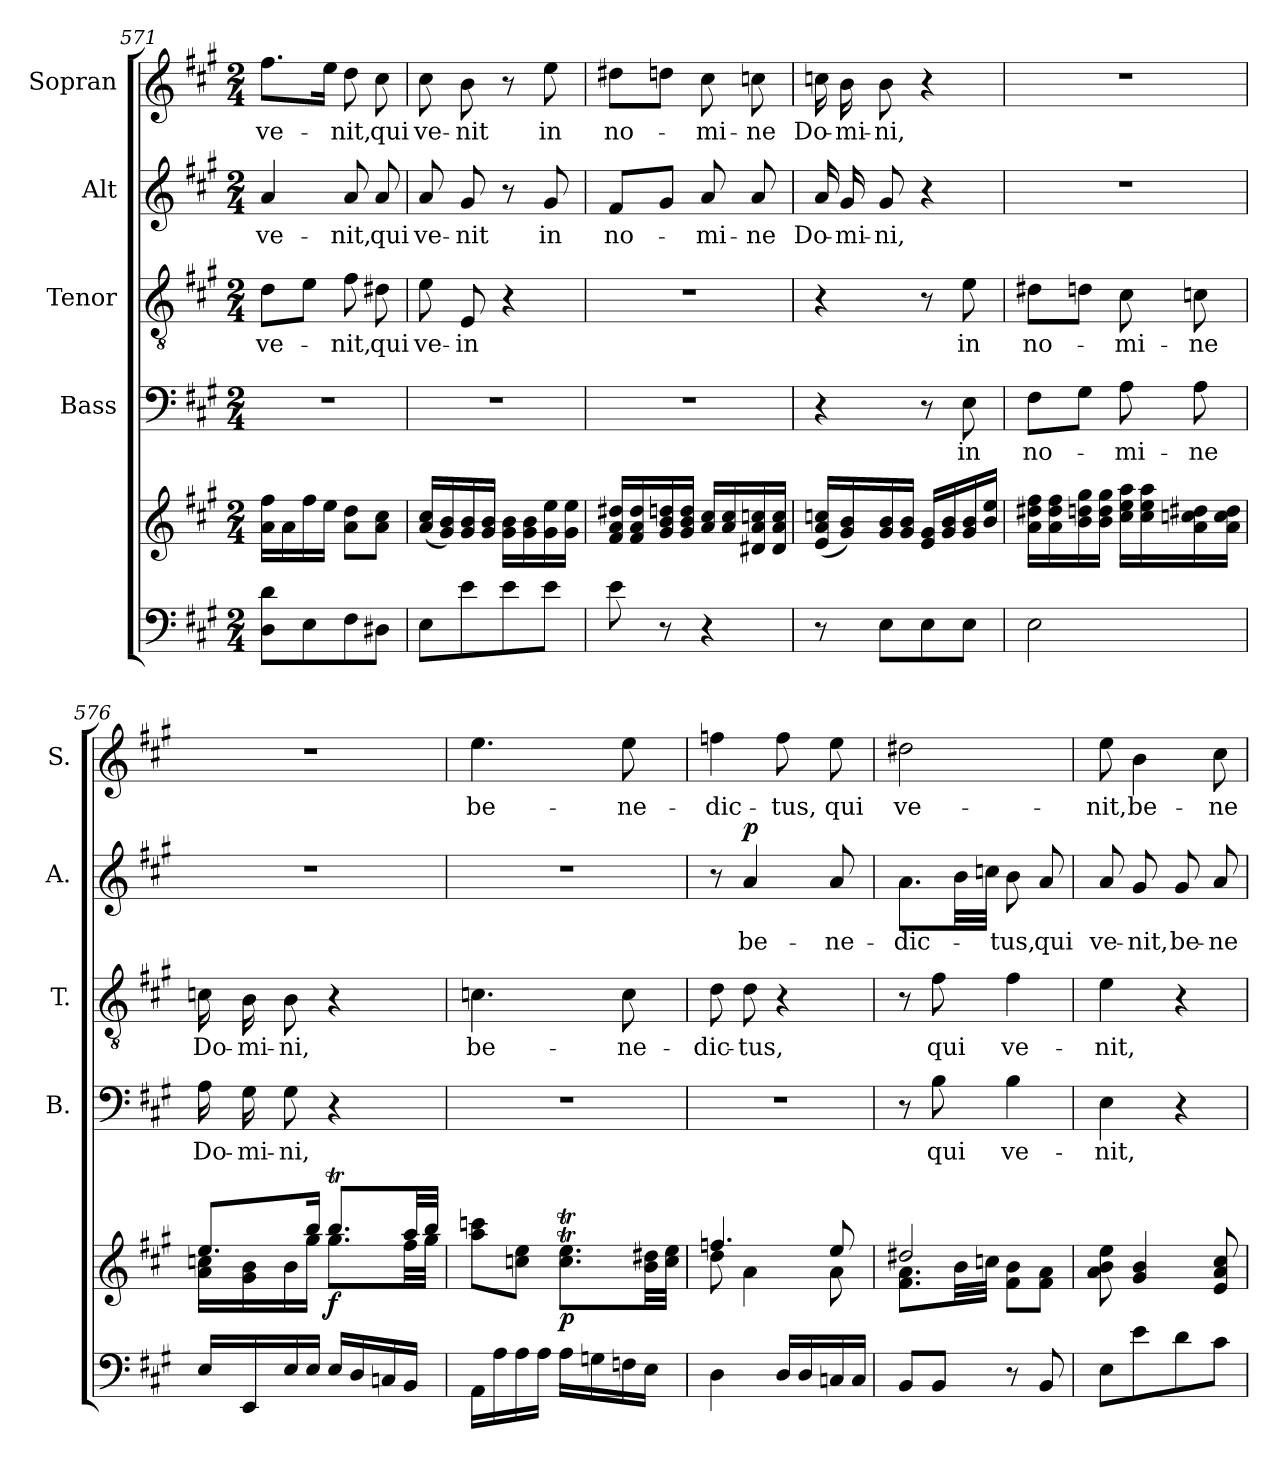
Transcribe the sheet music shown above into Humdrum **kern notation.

**kern	**kern	**dynam	**kern	**text	**kern	**text	**kern	**text	**dynam	**kern	**text
*part5	*part5	*part5	*part4	*part4	*part3	*part3	*part2	*part2	*part2	*part1	*part1
*staff6	*staff5	*staff5/6	*staff4	*staff4	*staff3	*staff3	*staff2	*staff2	*staff2	*staff1	*staff1
*	*	*	*I"Bass	*	*I"Tenor	*	*I"Alt	*	*	*I"Sopran	*
*	*	*	*I'B.	*	*I'T.	*	*I'A.	*	*	*I'S.	*
!!LO:PB:g=z
*clefF4	*clefG2	*	*clefF4	*	*clefGv2	*	*clefG2	*	*	*clefG2	*
*k[f#c#g#]	*k[f#c#g#]	*	*k[f#c#g#]	*	*k[f#c#g#]	*	*k[f#c#g#]	*	*	*k[f#c#g#]	*
*A:	*A:	*	*A:	*	*A:	*	*A:	*	*	*A:	*
*M2/4	*M2/4	*	*M2/4	*	*M2/4	*	*M2/4	*	*	*M2/4	*
=571	=571	=571	=571	=571	=571	=571	=571	=571	=571	=571	=571
!	!	!	!	!	!	!LO:LY:b	!	!LO:LY:b	!	!	!LO:LY:b
8D\ 8d\L	16a\ 16ff#\LL	.	2r	.	8d\L	ve-	4a/	ve-	.	8.ff#\L	ve-
.	16a\	.	.	.	.	.	.	.	.	.	.
8E\	16ff#\	.	.	.	8e\J	.	.	.	.	.	.
.	16ee\JJ	.	.	.	.	.	.	.	.	16ee\Jk	.
!	!	!	!	!	!	!LO:LY:b	!	!LO:LY:b	!	!	!LO:LY:b
8F#\	8a\ 8dd\L	.	.	.	8f#\	-nit,	8a/	-nit,	.	8dd\	-nit,
!	!	!	!	!	!	!LO:LY:b	!	!LO:LY:b	!	!	!LO:LY:b
8D#X\J	8a\ 8cc#\J	.	.	.	8d#X\	qui	8a/	qui	.	8cc#\	qui
=572	=572	=572	=572	=572	=572	=572	=572	=572	=572	=572	=572
!	!	!	!	!	!	!LO:LY:b	!	!LO:LY:b	!	!	!LO:LY:b
8E\L	(<16a/ 16cc#/LL	.	2r	.	8e\	ve-	8a/	ve-	.	8cc#\	ve-
.	16g#/ 16b/)	.	.	.	.	.	.	.	.	.	.
!	!	!	!	!	!	!LO:LY:b	!	!LO:LY:b	!	!	!LO:LY:b
8e\	16g#/ 16b/	.	.	.	8E/	-in	8g#/	-nit	.	8b\	-nit
.	16g#/ 16b/JJ	.	.	.	.	.	.	.	.	.	.
8e\	16g#\ 16b\LL	.	.	.	4r	.	8r	.	.	8r	.
.	16g#\ 16b\	.	.	.	.	.	.	.	.	.	.
!	!	!	!	!	!	!	!	!LO:LY:b	!	!	!LO:LY:b
8e\J	16g#\ 16ee\	.	.	.	.	.	8g#/	in	.	8ee\	in
.	16g#\ 16ee\JJ	.	.	.	.	.	.	.	.	.	.
=573	=573	=573	=573	=573	=573	=573	=573	=573	=573	=573	=573
!	!	!	!	!	!	!	!	!LO:LY:b	!	!	!LO:LY:b
8e\	16f#/ 16a/ 16dd#X/LL	.	2r	.	2r	.	8f#/L	no-	.	8dd#X\L	no-
.	16f#/ 16a/ 16dd#/	.	.	.	.	.	.	.	.	.	.
8r	16g#/ 16b/ 16ddn/	.	.	.	.	.	8g#/J	.	.	8ddn\J	.
.	16g#/ 16b/ 16dd/JJ	.	.	.	.	.	.	.	.	.	.
!	!	!	!	!	!	!	!	!LO:LY:b	!	!	!LO:LY:b
4r	16a/ 16cc#/LL	.	.	.	.	.	8a/	-mi-	.	8cc#\	-mi-
.	16a/ 16cc#/	.	.	.	.	.	.	.	.	.	.
!	!	!	!	!	!	!	!	!LO:LY:b	!	!	!LO:LY:b
.	16d#X/ 16a/ 16ccn/	.	.	.	.	.	8a/	-ne	.	8ccn\	-ne
.	16d#/ 16a/ 16cc/JJ	.	.	.	.	.	.	.	.	.	.
=574	=574	=574	=574	=574	=574	=574	=574	=574	=574	=574	=574
!	!	!	!	!	!	!	!	!LO:LY:b	!	!	!LO:LY:b
8r	(<16e/ 16a/ 16ccn/LL	.	4r	.	4r	.	16a/	Do-	.	16ccn\	Do-
!	!	!	!	!	!	!	!	!LO:LY:b	!	!	!LO:LY:b
.	16g#/ 16b/)	.	.	.	.	.	16g#/	-mi-	.	16b\	-mi-
!	!	!	!	!	!	!	!	!LO:LY:b	!	!	!LO:LY:b
8E\L	16g#/ 16b/	.	.	.	.	.	8g#/	-ni,	.	8b\	-ni,
.	16g#/ 16b/JJ	.	.	.	.	.	.	.	.	.	.
8E\	16e/ 16g#/LL	.	8r	.	8r	.	4r	.	.	4r	.
.	16g#/ 16b/	.	.	.	.	.	.	.	.	.	.
!	!	!	!	!LO:LY:b	!	!LO:LY:b	!	!	!	!	!
8E\J	16g#/ 16b/	.	8E\	in	8e\	in	.	.	.	.	.
.	16b/ 16ee/JJ	.	.	.	.	.	.	.	.	.	.
=575	=575	=575	=575	=575	=575	=575	=575	=575	=575	=575	=575
!	!	!	!	!LO:LY:b	!	!LO:LY:b	!	!	!	!	!
2E\	16a\ 16dd#X\ 16ff#\LL	.	8F#\L	no-	8d#X\L	no-	2r	.	.	2r	.
.	16a\ 16dd#\ 16ff#\	.	.	.	.	.	.	.	.	.	.
.	16b\ 16ddn\ 16gg#\	.	8G#\J	.	8dn\J	.	.	.	.	.	.
.	16b\ 16dd\ 16gg#\JJ	.	.	.	.	.	.	.	.	.	.
!	!	!	!	!LO:LY:b	!	!LO:LY:b	!	!	!	!	!
.	16cc#\ 16ee\ 16aa\LL	.	8A\	-mi-	8c#\	-mi-	.	.	.	.	.
.	16cc#\ 16ee\ 16aa\	.	.	.	.	.	.	.	.	.	.
!	!	!	!	!LO:LY:b	!	!LO:LY:b	!	!	!	!	!
.	16a\ 16ccn\ 16dd#X\	.	8A\	-ne	8cn\	-ne	.	.	.	.	.
.	16a\ 16cc\ 16dd#\JJ	.	.	.	.	.	.	.	.	.	.
!!LO:LB:g=z
=576	=576	=576	=576	=576	=576	=576	=576	=576	=576	=576	=576
*	*^	*	*	*	*	*	*	*	*	*	*
!	!	!	!	!	!LO:LY:b	!	!LO:LY:b	!	!	!	!	!
16E/LL	8.ee/L	16a\ 16ccn\LL	.	16A\	Do-	16cn\	Do-	2r	.	.	2r	.
!	!	!	!	!	!LO:LY:b	!	!LO:LY:b	!	!	!	!	!
16EE/	.	16g#\ 16b\	.	16G#\	-mi-	16B\	-mi-	.	.	.	.	.
!	!	!	!	!	!LO:LY:b	!	!LO:LY:b	!	!	!	!	!
16E/	.	16b\	.	8G#\	-ni,	8B\	-ni,	.	.	.	.	.
16E/JJ	16bb/Jk	16gg#\JJ	.	.	.	.	.	.	.	.	.	.
!	!	!	!LO:DY:b	!	!	!	!	!	!	!	!	!
16E/LL	8.bbT/L	8.gg#\L	f	4r	.	4r	.	.	.	.	.	.
16D/	.	.	.	.	.	.	.	.	.	.	.	.
16Cn/	.	.	.	.	.	.	.	.	.	.	.	.
16BB/JJ	32aa/LL	32ff#\LL	.	.	.	.	.	.	.	.	.	.
.	32bb/JJJ	32gg#\JJJ	.	.	.	.	.	.	.	.	.	.
=577	=577	=577	=577	=577	=577	=577	=577	=577	=577	=577	=577	=577
!	!	!	!	!	!	!	!LO:LY:b	!	!	!	!	!LO:LY:b
*	*v	*v	*	*	*	*	*	*	*	*	*	*
16AA\LL	8aa\ 8cccn\L	.	2r	.	4.cn\	be-	2r	.	.	4.ee\	be-
16A\	.	.	.	.	.	.	.	.	.	.	.
16A\	8ccn\ 8ee\J	.	.	.	.	.	.	.	.	.	.
16A\JJ	.	.	.	.	.	.	.	.	.	.	.
!	!	!LO:DY:b	!	!	!	!	!	!	!	!	!
16A\LL	8.cc\T 8.ee\TL	p	.	.	.	.	.	.	.	.	.
16Gn\	.	.	.	.	.	.	.	.	.	.	.
!	!	!	!	!	!	!LO:LY:b	!	!	!	!	!LO:LY:b
16Fn\	.	.	.	.	8c\	-ne-	.	.	.	8ee\	-ne-
16E\JJ	32b\ 32dd#X\LL	.	.	.	.	.	.	.	.	.	.
.	32cc\ 32ee\JJJ	.	.	.	.	.	.	.	.	.	.
=578	=578	=578	=578	=578	=578	=578	=578	=578	=578	=578	=578
*	*^	*	*	*	*	*	*	*	*	*	*
!	!	!	!	!	!	!	!LO:LY:b	!	!	!	!	!LO:LY:b
4D\	4.ffn/	8dd\	.	2r	.	8d\	-dic-	8r	.	.	4ffn\	-dic-
!	!	!	!	!	!	!	!LO:LY:b	!	!LO:LY:b	!LO:DY:a	!	!
.	.	4a\	.	.	.	8d\	-tus,	4a/	be-	p	.	.
!	!	!	!	!	!	!	!	!	!	!	!	!LO:LY:b
16D/LL	.	.	.	.	.	4r	.	.	.	.	8ff\	-tus,
16D/	.	.	.	.	.	.	.	.	.	.	.	.
!	!	!	!	!	!	!	!	!	!LO:LY:b	!	!	!LO:LY:b
16Cn/	8ee/	8a\	.	.	.	.	.	8a/	-ne-	.	8ee\	qui
16C/JJ	.	.	.	.	.	.	.	.	.	.	.	.
=579	=579	=579	=579	=579	=579	=579	=579	=579	=579	=579	=579	=579
!	!	!	!	!	!	!	!	!	!LO:LY:b	!	!	!LO:LY:b
8BB/L	2dd#X/	8.f#\ 8.a\L	.	8r	.	8r	.	8.a\L	-dic-	.	2dd#X\	ve-
!	!	!	!	!	!LO:LY:b	!	!LO:LY:b	!	!	!	!	!
8BB/J	.	.	.	8B\	qui	8f#\	qui	.	.	.	.	.
.	.	32b\LL	.	.	.	.	.	32b\LL	.	.	.	.
.	.	32ccn\JJJ	.	.	.	.	.	32ccn\JJJ	.	.	.	.
!	!	!	!	!	!LO:LY:b	!	!LO:LY:b	!	!LO:LY:b	!	!	!
8r	.	8f#\ 8b\L	.	4B\	ve-	4f#\	ve-	8b\	-tus,	.	.	.
!	!	!	!	!	!	!	!	!	!LO:LY:b	!	!	!
8BB/	.	8f#\ 8a\J	.	.	.	.	.	8a/	qui	.	.	.
=580	=580	=580	=580	=580	=580	=580	=580	=580	=580	=580	=580	=580
!	!	!	!	!	!LO:LY:b	!	!LO:LY:b	!	!LO:LY:b	!	!	!LO:LY:b
*	*v	*v	*	*	*	*	*	*	*	*	*	*
8E\L	8a\ 8b\ 8ee\	.	4E\	-nit,	4e\	-nit,	8a/	ve-	.	8ee\	-nit,
!	!	!	!	!	!	!	!	!LO:LY:b	!	!	!LO:LY:b
8e\	4g#/ 4b/	.	.	.	.	.	8g#/	-nit,	.	4b\	be-
!	!	!	!	!	!	!	!	!LO:LY:b	!	!	!
8d\	.	.	4r	.	4r	.	8g#/	be-	.	.	.
!	!	!	!	!	!	!	!	!LO:LY:b	!	!	!LO:LY:b
8c#\J	8e/ 8a/ 8cc#/	.	.	.	.	.	8a/	-ne-	.	8cc#\	-ne-
=	=	=	=	=	=	=	=	=	=	=	=
*-	*-	*-	*-	*-	*-	*-	*-	*-	*-	*-	*-
